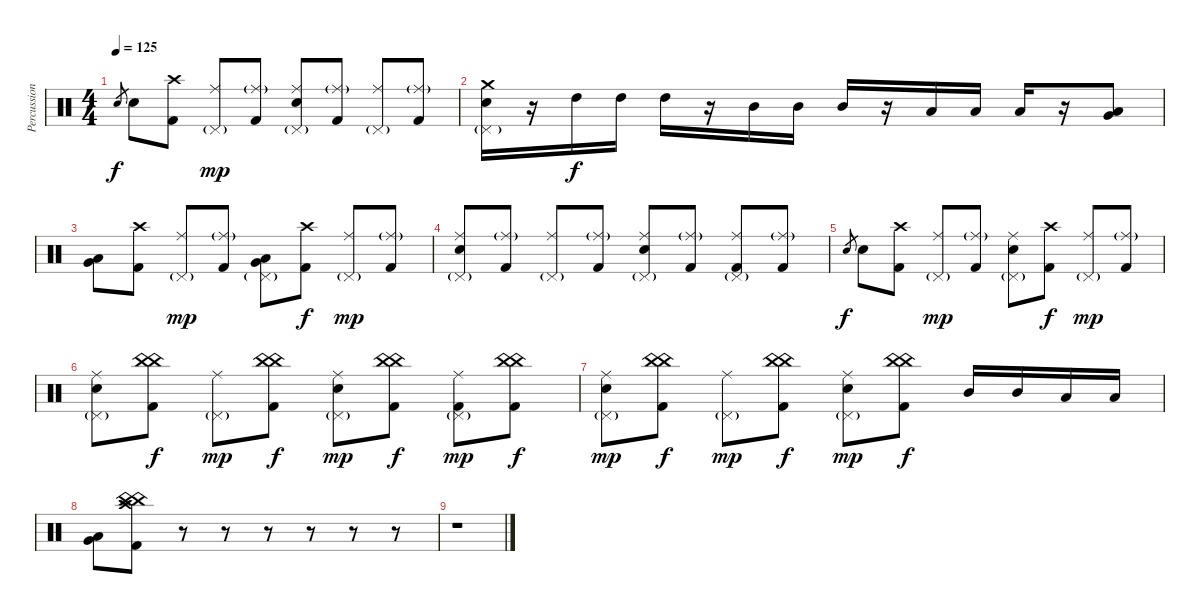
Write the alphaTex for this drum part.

\track ("Percussion" "Percussion") {instrument percussion}
\staff {score}
\articulation defaults
\ts (4 4)
\tempo 125
\clef neutral
\ks c "Electric Snare (hit)".8{gr dy f} "Electric Snare (hit)".8
("Crash high (hit)" "Kick (hit) 2").8 ("Ride (middle)" "Pedal Hi-Hat (hit)"{g}).8{dy mp} ("Ride (middle)"{g} "Kick (hit) 2").8 ("Ride (middle)" "Electric Snare (hit)" "Pedal Hi-Hat (hit)"{g}).8 ("Ride (middle)"{g} "Kick (hit) 2").8 ("Ride (middle)" "Pedal Hi-Hat (hit)"{g}).8 ("Ride (middle)"{g} "Kick (hit) 2").8 |
("Crash medium (hit)" "Electric Snare (hit)" "Pedal Hi-Hat (hit)"{g}).16 r.16 "High Tom (hit)".16{dy f} "High Tom (hit)".16 "High Tom (hit)".16 r.16 "Mid Tom (hit)".16 "Mid Tom (hit)".16 "Mid Tom (hit)".16 r.16 "Low Tom (hit)".16 "Low Tom (hit)".16 "Low Tom (hit)".16 r.16 ("Very Low Tom (hit)" "Low Floor Tom (hit)").8 |
("Very Low Tom (hit)" "Low Floor Tom (hit)").8 ("Crash high (hit)" "Kick (hit) 2").8 ("Ride (middle)" "Pedal Hi-Hat (hit)"{g}).8{dy mp} ("Ride (middle)"{g} "Kick (hit) 2").8 ("Very Low Tom (hit)" "Low Floor Tom (hit)" "Pedal Hi-Hat (hit)"{g}).8 ("Crash high (hit)" "Kick (hit) 2").8{dy f} ("Ride (middle)" "Pedal Hi-Hat (hit)"{g}).8{dy mp} ("Ride (middle)"{g} "Kick (hit) 2").8 |
("Ride (middle)" "Electric Snare (hit)" "Pedal Hi-Hat (hit)"{g}).8 ("Ride (middle)"{g} "Kick (hit) 2").8 ("Ride (middle)" "Pedal Hi-Hat (hit)"{g}).8 ("Ride (middle)"{g} "Kick (hit) 2").8 ("Ride (middle)" "Electric Snare (hit)" "Pedal Hi-Hat (hit)"{g}).8 ("Ride (middle)"{g} "Kick (hit) 2").8 ("Ride (middle)" "Pedal Hi-Hat (hit)"{g} "Kick (hit) 2").8 ("Ride (middle)"{g} "Kick (hit) 2").8 |
"Electric Snare (hit)".8{gr dy f} "Electric Snare (hit)".8 ("Crash high (hit)" "Kick (hit) 2").8 ("Ride (middle)" "Pedal Hi-Hat (hit)"{g}).8{dy mp} ("Ride (middle)"{g} "Kick (hit) 2").8 ("Ride (middle)" "Electric Snare (hit)" "Pedal Hi-Hat (hit)"{g}).8 ("Crash high (hit)" "Kick (hit) 2").8{dy f} ("Ride (middle)" "Pedal Hi-Hat (hit)"{g}).8{dy mp} ("Ride (middle)"{g} "Kick (hit) 2").8 |
("Ride (middle)" "Electric Snare (hit)" "Pedal Hi-Hat (hit)"{g}).8 ("China (hit)" "China (hit)" "Kick (hit) 2").8{dy f} ("Ride (middle)" "Pedal Hi-Hat (hit)"{g}).8{dy mp} ("China (hit)" "China (hit)" "Kick (hit) 2").8{dy f} ("Ride (middle)" "Electric Snare (hit)" "Pedal Hi-Hat (hit)"{g}).8{dy mp} ("China (hit)" "China (hit)" "Kick (hit) 2").8{dy f} ("Ride (middle)" "Pedal Hi-Hat (hit)"{g} "Kick (hit) 2").8{dy mp} ("China (hit)" "China (hit)" "Kick (hit) 2").8{dy f} |
("Ride (middle)" "Electric Snare (hit)" "Pedal Hi-Hat (hit)"{g}).8{dy mp} ("China (hit)" "China (hit)" "Kick (hit) 2").8{dy f} ("Ride (middle)" "Pedal Hi-Hat (hit)"{g}).8{dy mp} ("China (hit)" "China (hit)" "Kick (hit) 2").8{dy f} ("Ride (middle)" "Electric Snare (hit)" "Pedal Hi-Hat (hit)"{g}).8{dy mp} ("China (hit)" "China (hit)" "Kick (hit) 2").8{dy f} "Mid Tom (hit)".16 "Mid Tom (hit)".16 "Low Tom (hit)".16 "Low Tom (hit)".16 |
("Very Low Tom (hit)" "Low Floor Tom (hit)").8 ("Crash high (hit)" "China (hit)" "China (hit)" "Kick (hit) 2").8 r.8 r.8 r.8 r.8 r.8 r.8 |
r.1
